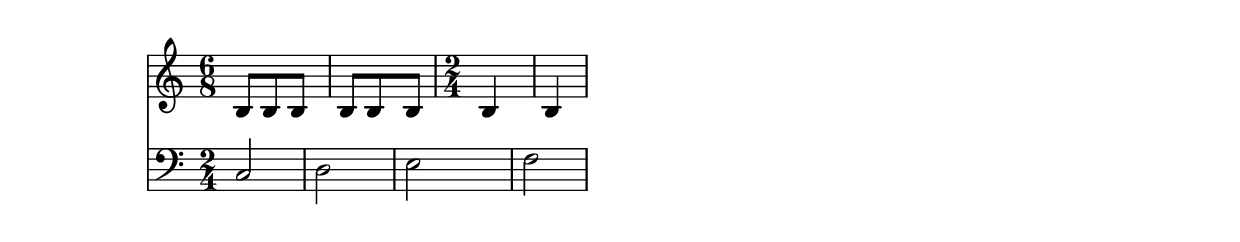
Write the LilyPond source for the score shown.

%% Do not edit this file; it is auto-generated from LSR!
%% Tags: rhythms, contexts-and-engravers
\version "2.11.35"

\header { texidoc = "
The measureLength variable, together with measurePosition, determines
when a barline is needed. However, when using \\compressMusic, the
scaling of durations makes it difficult to change time signatures
without making a mess of it. 

Therefore, measureLength has to be set manually, using the
ly:make-moment callback. The second argument has to be the same as the
second argument of \\compressMusic.
" }
% begin verbatim
\layout {
 \context { \Score
    \remove "Timing_translator"
    \remove "Default_bar_line_engraver"
 }
 \context {
   \Staff
   \consists "Timing_translator"
   \consists "Default_bar_line_engraver"
 }
}

<<
 \new Staff {
   \compressMusic #'( 8 . 5 ) {
     \time 6/8
     \set Timing.measureLength = #(ly:make-moment 3 5)
     b8 b b b b b
     \time 2/4
     \set Timing.measureLength = #(ly:make-moment 2 5)
     b4 b
     }
   }
 \new Staff {
   \clef bass
   \time 2/4
   c2 d e f  }
 >>

